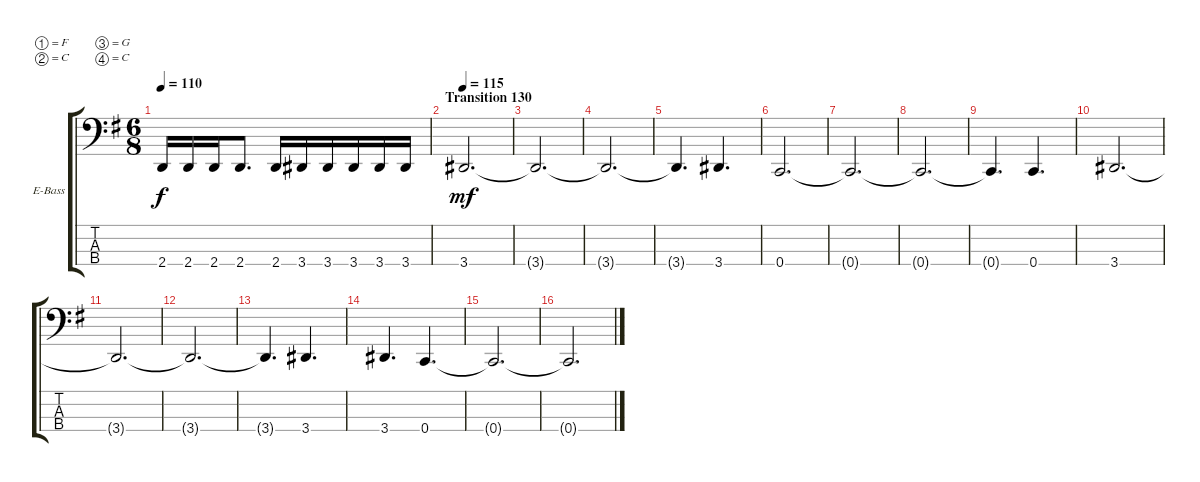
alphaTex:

\bracketExtendMode groupsimilarinstruments
\firstSystemTrackNameOrientation horizontal
\otherSystemsTrackNameOrientation horizontal
\track ("Electric Bass" "E-Bass") {instrument electricbassfinger}
\staff {score tabs}
\tuning (F2 C2 G1 C1)
\ts (6 8)
\tempo 110
\clef f4
\ks eminor
2.4.16{dy f} 2.4.16 2.4.16 2.4.8{d} 2.4.16 3.4.16 3.4.16 3.4.16 3.4.16 3.4.16 |
\section ("" "Transition 130")
\tempo 115
3.4.2{d dy mf} |
3.4{t}.2{d} |
3.4{t}.2{d} |
3.4{t}.4{d} 3.4.4{d} |
0.4.2{d} |
0.4{t}.2{d} |
0.4{t}.2{d} |
0.4{t}.4{d} 0.4.4{d} |
3.4.2{d} |
3.4{t}.2{d} |
3.4{t}.2{d} |
3.4{t}.4{d} 3.4.4{d} |
3.4.4{d} 0.4.4{d} |
0.4{t}.2{d} |
0.4{t}.2{d}
